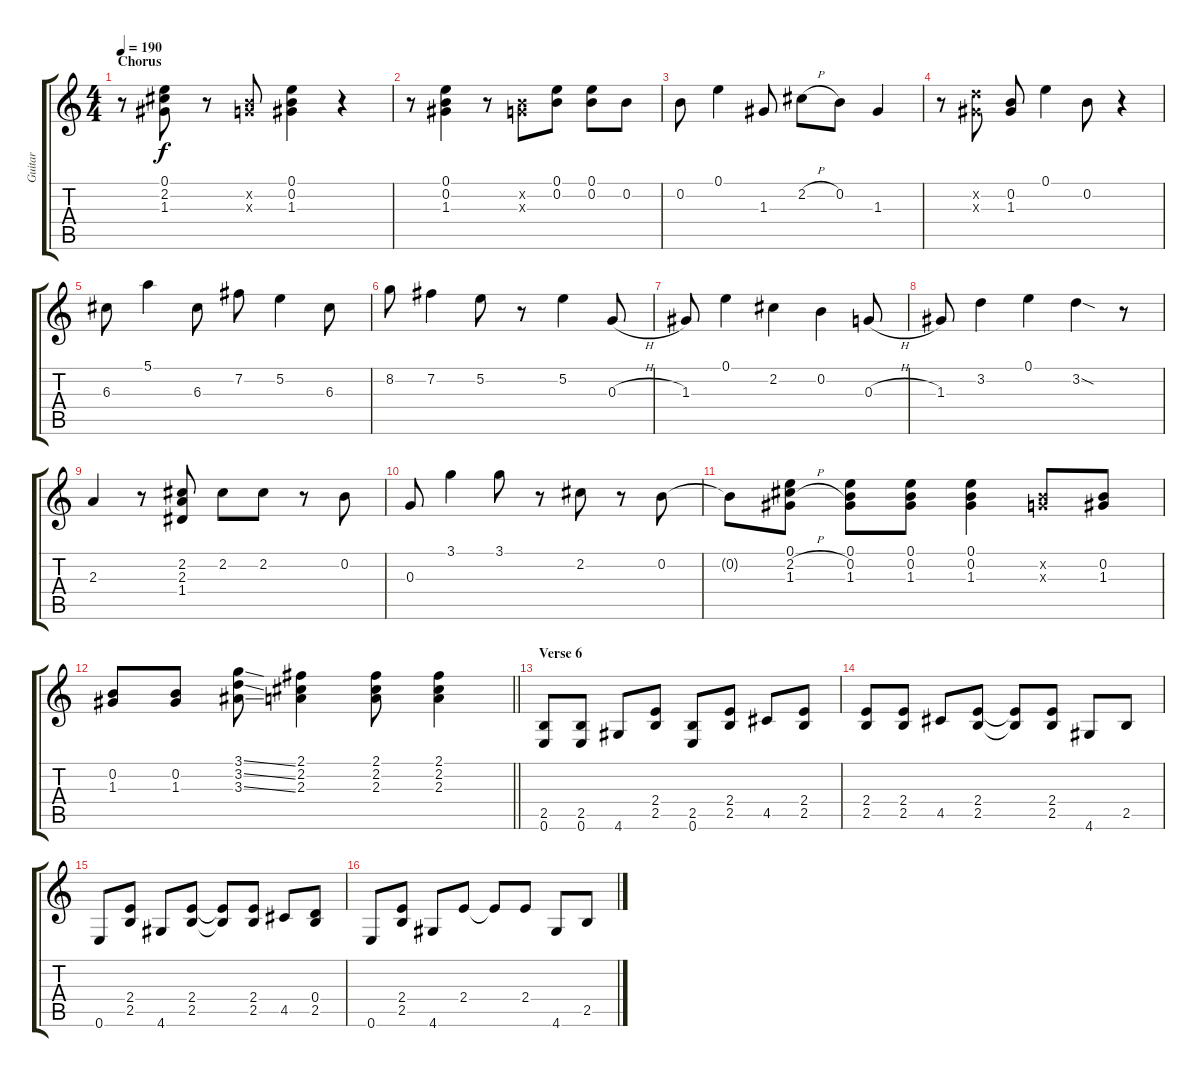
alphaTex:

\track ("Guitar" "Guitar") {instrument electricguitarjazz}
\staff {score tabs}
\tuning (E4 B3 G3 D3 A2 E2) {hide}
\ts (4 4)
\section ("" "Chorus")
\tempo 190
\clef g2
\ks c
r.8{dy f} (0.1 2.2 1.3).8 r.8 (0.2{x} 0.3{x}).8 (0.1 0.2 1.3).4 r.4 |
r.8 (0.1 0.2 1.3).4 r.8 (0.2{x} 0.3{x}).8 (0.1 0.2).8 (0.1 0.2).8 0.2.8 |
0.2.8 0.1.4 1.3.8 2.2{h}.8 0.2.8 1.3.4 |
r.8 (3.2{x} 1.3{x}).8 (0.2 1.3).8 0.1.4 0.2.8 r.4 |
6.3.8 5.1.4 6.3.8 7.2.8 5.2.4 6.3.8 |
8.2.8 7.2.4 5.2.8 r.8 5.2.4 0.3{h}.8 |
1.3.8 0.1.4 2.2.4 0.2.4 0.3{h}.8 |
1.3.8 3.2.4 0.1.4 3.2{sod}.4 r.8 |
2.3.4 r.8 (2.2 2.3 1.4).8 2.2.8 2.2.8 r.8 0.2.8 |
0.3.8 3.1.4 3.1.8 r.8 2.2.8 r.8 0.2.8 |
0.2{t}.8 (0.1 2.2{h} 1.3).8 (0.1 0.2 1.3).8 (0.1 0.2 1.3).8 (0.1 0.2 1.3).4 (0.2{x} 0.3{x}).8 (0.2 1.3).8 |
\barLineRight lightlight
(0.2 1.3).8 (0.2 1.3).8 (3.1{ss} 3.2{ss} 3.3{ss}).8 (2.1 2.2 2.3).4 (2.1 2.2 2.3).8 (2.1 2.2 2.3).4 |
\section ("" "Verse 6")
(2.5 0.6).8 (2.5 0.6).8 4.6.8 (2.4 2.5).8 (2.5 0.6).8 (2.4 2.5).8 4.5.8 (2.4 2.5).8 |
(2.4 2.5).8 (2.4 2.5).8 4.5.8 (2.4 2.5).8 (2.4{t} 2.5{t}).8 (2.4 2.5).8 4.6.8 2.5.8 |
0.6.8 (2.4 2.5).8 4.6.8 (2.4 2.5).8 (2.4{t} 2.5{t}).8 (2.4 2.5).8 4.5.8 (0.4 2.5).8 |
0.6.8 (2.4 2.5).8 4.6.8 2.4.8 2.4{t}.8 2.4.8 4.6.8 2.5.8
